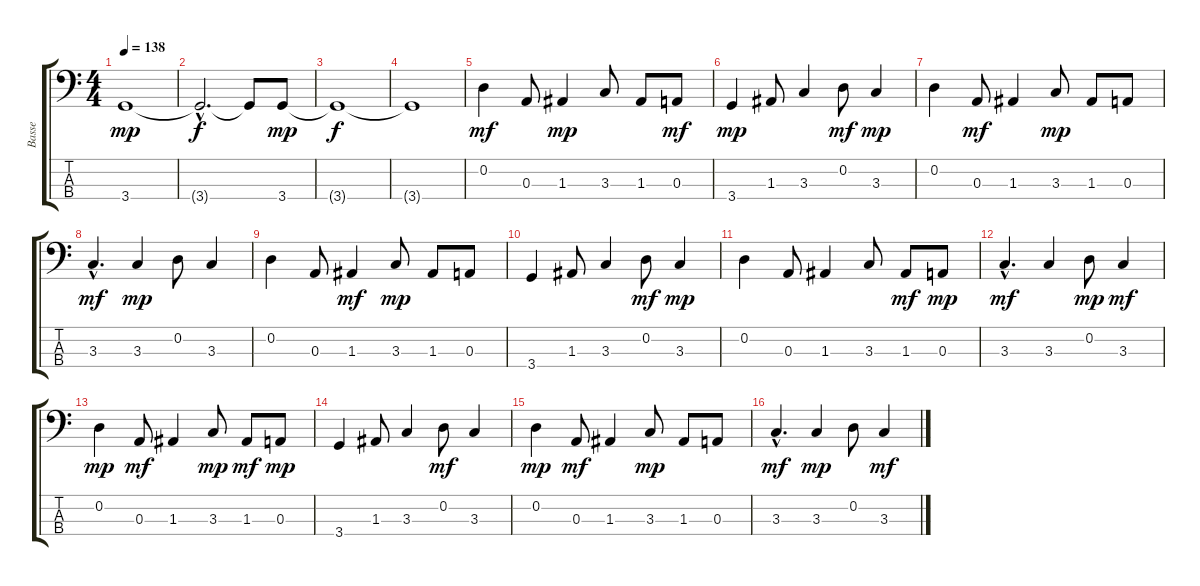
\track ("Basse" "Basse") {instrument electricbassfinger}
\staff {score tabs}
\tuning (G2 D2 A1 E1) {hide}
\ts (4 4)
\tempo 138
\clef f4
\ks c
3.4.1{dy mp} |
3.4{hac t}.2{d dy f} 3.4{t}.8 3.4.8{dy mp} |
3.4{t}.1{dy f} |
3.4{t}.1 |
0.2.4{dy mf} 0.3.8 1.3.4{dy mp} 3.3.8 1.3.8 0.3.8{dy mf} |
3.4.4{dy mp} 1.3.8 3.3.4 0.2.8{dy mf} 3.3.4{dy mp} |
0.2.4 0.3.8{dy mf} 1.3.4 3.3.8{dy mp} 1.3.8 0.3.8 |
3.3{hac}.4{d dy mf} 3.3.4{dy mp} 0.2.8 3.3.4 |
0.2.4 0.3.8 1.3.4{dy mf} 3.3.8{dy mp} 1.3.8 0.3.8 |
3.4.4 1.3.8 3.3.4 0.2.8{dy mf} 3.3.4{dy mp} |
0.2.4 0.3.8 1.3.4 3.3.8 1.3.8{dy mf} 0.3.8{dy mp} |
3.3{hac}.4{d dy mf} 3.3.4 0.2.8{dy mp} 3.3.4{dy mf} |
0.2.4{dy mp} 0.3.8{dy mf} 1.3.4 3.3.8{dy mp} 1.3.8{dy mf} 0.3.8{dy mp} |
3.4.4 1.3.8 3.3.4 0.2.8{dy mf} 3.3.4 |
0.2.4{dy mp} 0.3.8{dy mf} 1.3.4 3.3.8{dy mp} 1.3.8 0.3.8 |
3.3{hac}.4{d dy mf} 3.3.4{dy mp} 0.2.8 3.3.4{dy mf}
